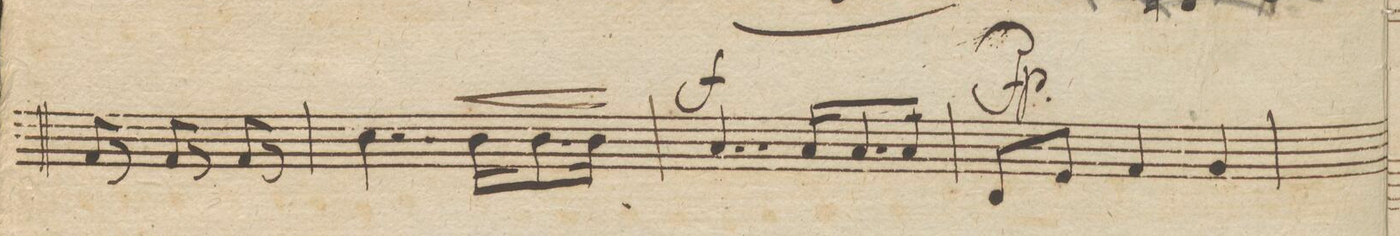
**kern	**dynam
*I"Viola.	*
*clefC3	*
*k[b-e-a-]	*
*M3/4	*
8G/	.
8r	.
8G/	.
8r	.
8G/	.
8r	.
=53	=53
4..c\	.
16c\	<
8.c\L	.
16c\Jk	[[
=54	=54
4..B-/	f
16B-/KL	.
8.B-/	.
16B-/Jk	.
=55	=55
8E-/L	fp
8F/J	.
4G/	.
4A-/	.
=56	=56
*-	*-
